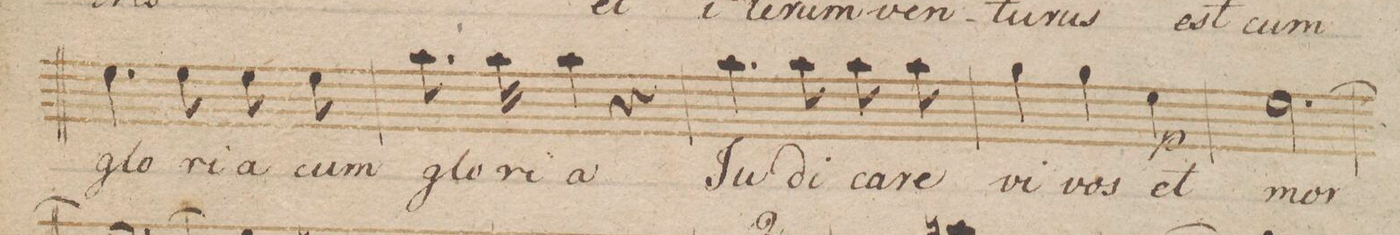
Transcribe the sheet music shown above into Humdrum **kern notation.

**kern	**text	**dynam
*I"Canto.	*	*
*clefC1	*	*
*k[b-]	*	*
*met(c|)	*	*
*M3/4	*	*
4.cc\	glo-	.
8cc\	-ri-	.
8cc\	-a	.
8cc\	cum	.
=150	=150	=150
8.ff\	glo-	.
16ff\	-ri-	.
4ff\	-a	.
4r	.	.
=151	=151	=151
4.ff\	Ju-	.
8ff\	-di-	.
8ff\	-ca-	.
8ff\	-re	.
=152	=152	=152
4ee\	vi-	.
4ee\	-vos	.
4cc\	et	p
=153	=153	=153
[2.cc\	mor-	.
=154	=154	=154
*-	*-	*-
